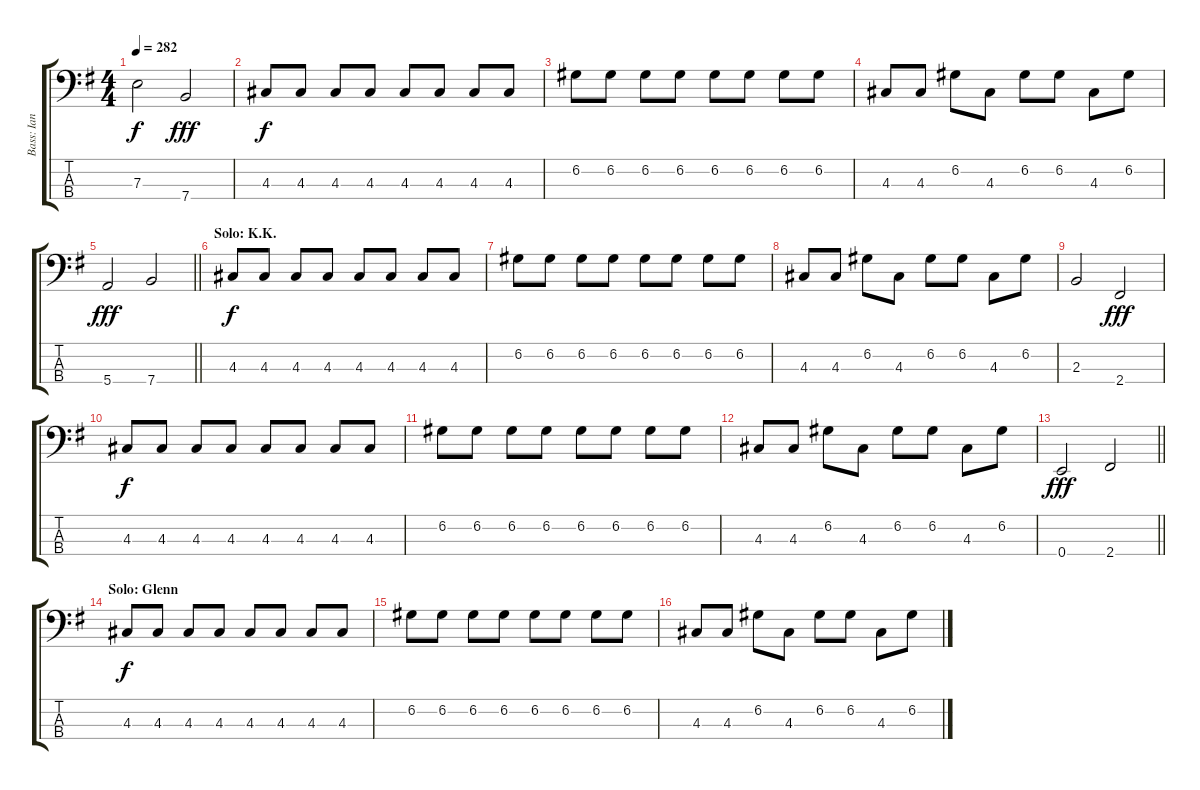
\track ("Bass: Ian" "Bass: Ian") {instrument electricbassfinger}
\staff {score tabs}
\tuning (G2 D2 A1 E1) {hide}
\ts (4 4)
\tempo 282
\clef f4
\ks g
7.3.2{dy f} 7.4.2{dy fff} |
4.3.8{dy f} 4.3.8 4.3.8 4.3.8 4.3.8 4.3.8 4.3.8 4.3.8 |
6.2.8 6.2.8 6.2.8 6.2.8 6.2.8 6.2.8 6.2.8 6.2.8 |
4.3.8 4.3.8 6.2.8 4.3.8 6.2.8 6.2.8 4.3.8 6.2.8 |
\barLineRight lightlight
5.4.2{dy fff} 7.4.2 |
\section ("" "Solo: K.K.")
4.3.8{dy f} 4.3.8 4.3.8 4.3.8 4.3.8 4.3.8 4.3.8 4.3.8 |
6.2.8 6.2.8 6.2.8 6.2.8 6.2.8 6.2.8 6.2.8 6.2.8 |
4.3.8 4.3.8 6.2.8 4.3.8 6.2.8 6.2.8 4.3.8 6.2.8 |
2.3.2 2.4.2{dy fff} |
4.3.8{dy f} 4.3.8 4.3.8 4.3.8 4.3.8 4.3.8 4.3.8 4.3.8 |
6.2.8 6.2.8 6.2.8 6.2.8 6.2.8 6.2.8 6.2.8 6.2.8 |
4.3.8 4.3.8 6.2.8 4.3.8 6.2.8 6.2.8 4.3.8 6.2.8 |
\barLineRight lightlight
0.4.2{dy fff} 2.4.2 |
\section ("" "Solo: Glenn")
4.3.8{dy f} 4.3.8 4.3.8 4.3.8 4.3.8 4.3.8 4.3.8 4.3.8 |
6.2.8 6.2.8 6.2.8 6.2.8 6.2.8 6.2.8 6.2.8 6.2.8 |
4.3.8 4.3.8 6.2.8 4.3.8 6.2.8 6.2.8 4.3.8 6.2.8
